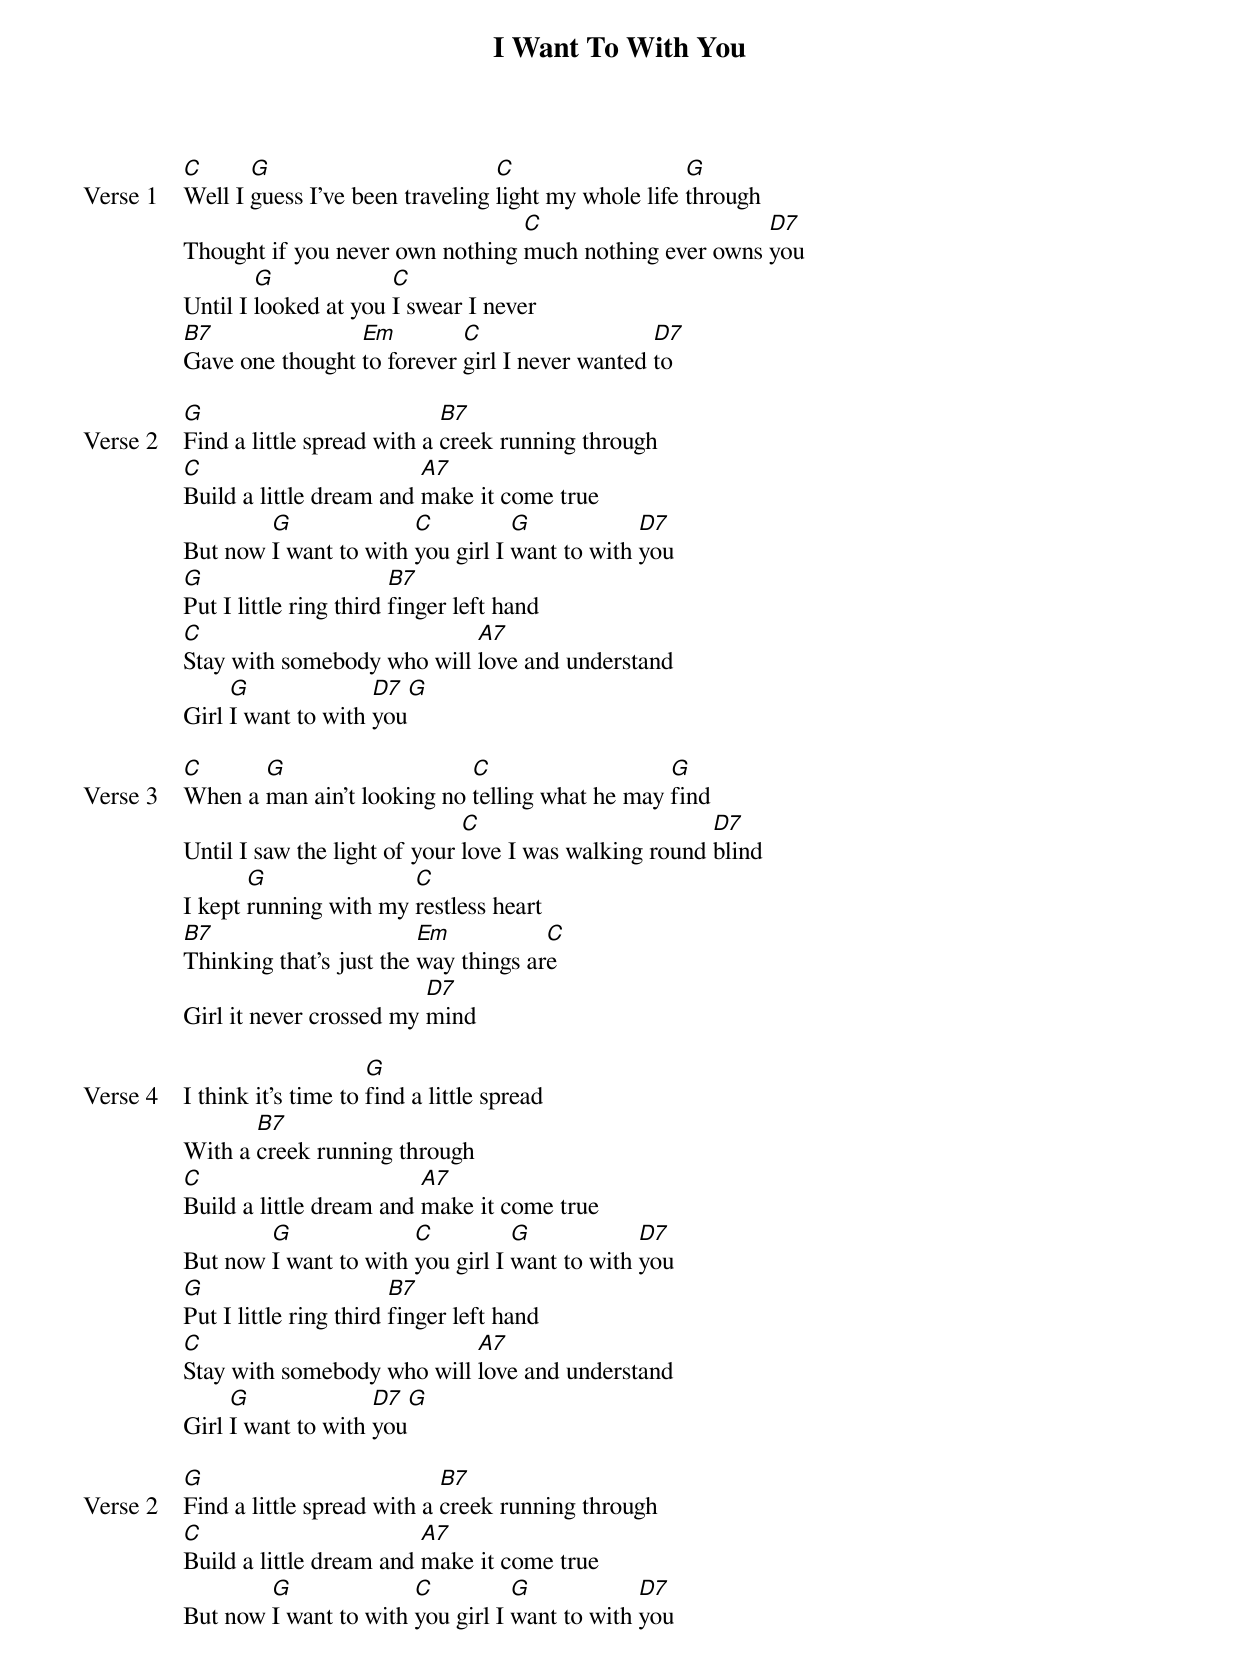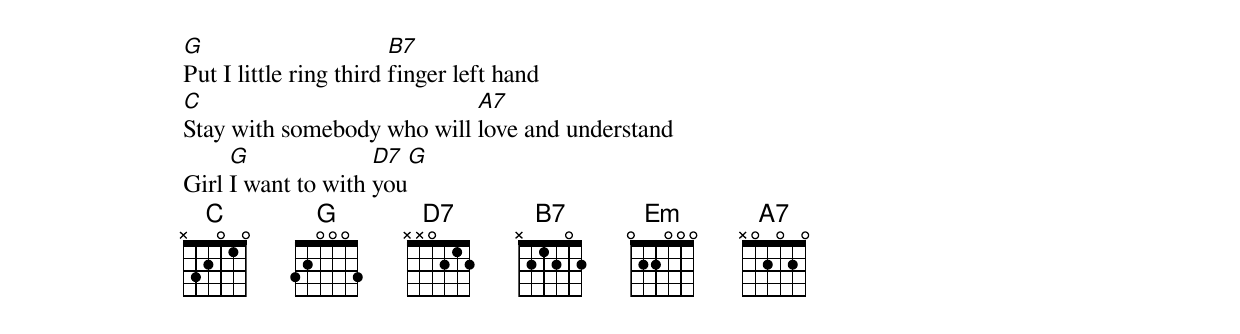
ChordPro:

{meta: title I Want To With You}
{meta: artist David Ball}
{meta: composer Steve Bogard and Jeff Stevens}
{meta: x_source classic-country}
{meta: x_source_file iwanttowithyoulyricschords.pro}
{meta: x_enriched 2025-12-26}

{start_of_verse: Verse 1}
[C]Well I [G]guess I've been traveling [C]light my whole life [G]through
Thought if you never own nothing [C]much nothing ever owns [D7]you
Until I [G]looked at you [C]I swear I never
[B7]Gave one thought [Em]to forever [C]girl I never wanted [D7]to
{end_of_verse}

{start_of_verse: Verse 2}
[G]Find a little spread with a [B7]creek running through
[C]Build a little dream and [A7]make it come true
But now [G]I want to with [C]you girl I [G]want to with [D7]you
[G]Put I little ring third [B7]finger left hand
[C]Stay with somebody who will [A7]love and understand
Girl [G]I want to with [D7]you[G]
{end_of_verse}

{start_of_verse: Verse 3}
[C]When a [G]man ain't looking no [C]telling what he may [G]find
Until I saw the light of your [C]love I was walking round [D7]blind
I kept [G]running with my [C]restless heart
[B7]Thinking that's just the [Em]way things ar[C]e
Girl it never crossed my [D7]mind
{end_of_verse}

{start_of_verse: Verse 4}
I think it’s time to [G]find a little spread
With a [B7]creek running through
[C]Build a little dream and [A7]make it come true
But now [G]I want to with [C]you girl I [G]want to with [D7]you
[G]Put I little ring third [B7]finger left hand
[C]Stay with somebody who will [A7]love and understand
Girl [G]I want to with [D7]you[G]
{end_of_verse}

{start_of_verse: Verse 2}
[G]Find a little spread with a [B7]creek running through
[C]Build a little dream and [A7]make it come true
But now [G]I want to with [C]you girl I [G]want to with [D7]you
[G]Put I little ring third [B7]finger left hand
[C]Stay with somebody who will [A7]love and understand
Girl [G]I want to with [D7]you[G]
{end_of_verse}
